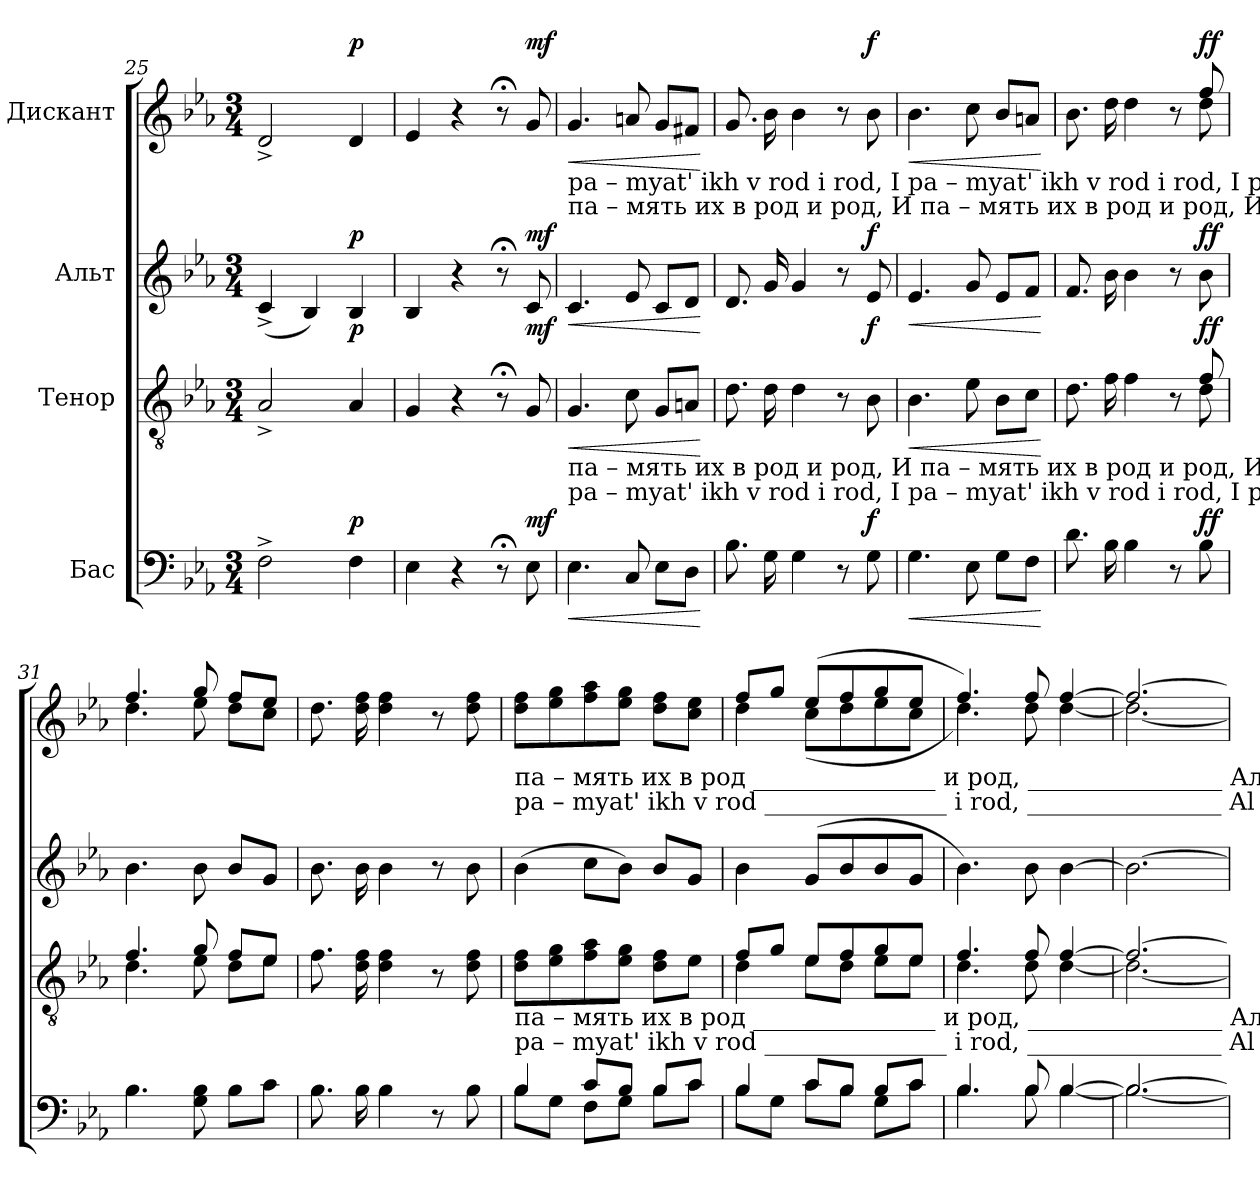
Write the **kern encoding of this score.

**kern	**dynam	**kern	**dynam	**kern	**dynam	**kern	**dynam
*part4	*part4	*part3	*part3	*part2	*part2	*part1	*part1
*staff4	*staff4	*staff3	*staff3	*staff2	*staff2	*staff1	*staff1
*I"Бас	*	*I"Тенор	*	*I"Альт	*	*I"Дискант	*
*clefF4	*	*clefGv2	*	*clefG2	*	*clefG2	*
*k[b-e-a-]	*	*k[b-e-a-]	*	*k[b-e-a-]	*	*k[b-e-a-]	*
*M3/4	*	*M3/4	*	*M3/4	*	*M3/4	*
=25	=25	=25	=25	=25	=25	=25	=25
2F^\	.	2A-^/	.	(4c^/	.	2d^/	.
.	.	.	.	4B-/)	.	.	.
!	!LO:DY:a	!	!LO:DY:a	!	!LO:DY:a	!	!LO:DY:a
4F\	p	4A-/	p	4B-/	p	4d/	p
=26	=26	=26	=26	=26	=26	=26	=26
4E-\	.	4G/	.	4B-/	.	4e-/	.
4r	.	4r	.	4r	.	4r	.
8r;<	.	8r;<	.	8r;<	.	8r;<	.
!	!LO:DY:a	!	!LO:DY:a	!	!LO:DY:a	!	!LO:DY:a
8E-\	mf	8G/	mf	8c/	mf	8g/	mf
!!LO:LB:g=z
=27	=27	=27	=27	=27	=27	=27	=27
!	!	!	!	!	!	!LO:TX:b:t=pa – myat'  ikh    v rod  i    rod,           I         pa – myat'  ikh  v rod  i   rod,          I         pa–myat' ikh  v rod  i   rod,        I	!
!	!	!	!	!	!	!LO:TX:b:t=па – мять  их      в род  и   род,         И        па – мять  их     в род  и  род,        И       па–мять их     в род  и  род,      И	!
!	!	!LO:TX:b:t=па – мять  их      в род  и   род,         И        па – мять  их     в род  и  род,        И       па–мять их     в род  и  род,      И	!	!	!	!	!
!	!	!LO:TX:b:t=pa – myat'  ikh    v rod  i    rod,           I         pa – myat'  ikh  v rod  i   rod,          I         pa–myat' ikh  v rod  i   rod,        I	!	!	!	!	!
!	!LO:HP:b	!	!LO:HP:b	!	!LO:HP:b	!	!LO:HP:b
4.E-\	<	4.G/	<	4.c/	<	4.g/	<
8C/	.	8c\	.	8e-/	.	8an/	.
8E-\L	.	8G/L	.	8c/L	.	8g/L	.
8D\J	.	8An/J	.	8d/J	.	8f#X/J	.
.	[	.	[	.	[	.	[
=28	=28	=28	=28	=28	=28	=28	=28
8.B-\	.	8.d\	.	8.d/	.	8.g/	.
16G\	.	16d\	.	16g/	.	16b-\	.
4G\	.	4d\	.	4g/	.	4b-\	.
8r	.	8r	.	8r	.	8r	.
!	!LO:DY:a	!	!LO:DY:a	!	!LO:DY:a	!	!LO:DY:a
8G\	f	8B-\	f	8e-/	f	8b-\	f
=29	=29	=29	=29	=29	=29	=29	=29
!	!LO:HP:b	!	!LO:HP:b	!	!LO:HP:b	!	!LO:HP:b
4.G\	<	4.B-\	<	4.e-/	<	4.b-\	<
8E-\	.	8e-\	.	8g/	.	8cc\	.
8G\L	.	8B-\L	.	8e-/L	.	8b-/L	.
8F\J	.	8c\J	.	8f/J	.	8an/J	.
.	[	.	[	.	[	.	[
=30	=30	=30	=30	=30	=30	=30	=30
*	*	*^	*	*	*	*^	*
8.d\	.	8.d\	2ryy	.	8.f/	.	8.b-\	2ryy	.
16B-\	.	16f\	.	.	16b-\	.	16dd\	.	.
4B-\	.	4f\	.	.	4b-\	.	4dd\	.	.
8r	.	8r	8ryy	.	8r	.	8r	8ryy	.
!	!LO:DY:a	!	!	!LO:DY:a	!	!LO:DY:a	!	!	!LO:DY:a
8B-\	ff	8f/	8d\	ff	8b-\	ff	8ff/	8dd\	ff
=31	=31	=31	=31	=31	=31	=31	=31	=31	=31
4.B-\	.	4.f/	4.d\	.	4.b-\	.	4.ff/	4.dd\	.
8G\ 8B-\	.	8g/	8e-\	.	8b-\	.	8gg/	8ee-\	.
8B-\L	.	8f/L	8d\L	.	8b-/L	.	8ff/L	8dd\L	.
8c\J	.	8e-/J	8e-\J	.	8g/J	.	8ee-/J	8cc\J	.
*	*	*v	*v	*	*	*	*v	*v	*
=32	=32	=32	=32	=32	=32	=32	=32
8.B-\	.	8.f\	.	8.b-\	.	8.dd\	.
16B-\	.	16d\ 16f\	.	16b-\	.	16dd\ 16ff\	.
4B-\	.	4d\ 4f\	.	4b-\	.	4dd\ 4ff\	.
8r	.	8r	.	8r	.	8r	.
8B-\	.	8d\ 8f\	.	8b-\	.	8dd\ 8ff\	.
!!LO:PB:g=z
=33	=33	=33	=33	=33	=33	=33	=33
*^	*	*	*	*	*	*	*
!	!	!	!	!	!	!	!LO:TX:b:t=па           –        мять     их     в род _______________      и     род, ________________              Ал –ли – лу –  и  – а, _________	!
!	!	!	!	!	!	!	!LO:TX:b:t=pa           –        myat'    ikh    v rod _______________      i      rod, ________________               Al  –  li  –  lu  –   i   – a, _________	!
!	!	!	!LO:TX:b:t=па           –        мять     их     в род _______________      и     род, ________________                                                                        Ал –ли –	!	!	!	!	!
!	!	!	!LO:TX:b:t=pa           –        myat'    ikh    v rod _______________      i      rod, ________________                                                                         Al  –  li   –	!	!	!	!	!
4B-/	8B-\L	.	8d\ 8f\L	.	(4b-\	.	8dd\ 8ff\L	.
.	8G\J	.	8e-\ 8g\	.	.	.	8ee-\ 8gg\	.
8c/L	8F\L	.	8f\ 8a-\	.	8cc\L	.	8ff\ 8aa-\	.
8B-/J	8G\J	.	8e-\ 8g\J	.	8b-\J)	.	8ee-\ 8gg\J	.
8B-/L	8B-\L	.	8d\ 8f\L	.	8b-/L	.	8dd\ 8ff\L	.
8c/J	8c\J	.	8e-\J	.	8g/J	.	8cc\ 8ee-\J	.
=34	=34	=34	=34	=34	=34	=34	=34	=34
*	*	*	*^	*	*	*	*^	*
4B-/	8B-\L	.	8f/L	4d\	.	4b-\	.	8ff/L	4dd\	.
.	8G\J	.	8g/J	.	.	.	.	8gg/J	.	.
8c/L	8c\L	.	8e-/L	8e-\L	.	(8g/L	.	(8ee-/L	(8cc\L	.
8B-/J	8B-\J	.	8f/	8d\J	.	8b-/	.	8ff/	8dd\	.
8B-/L	8G\L	.	8g/	8e-\L	.	8b-/	.	8gg/	8ee-\	.
8c/J	8c\J	.	8e-/J	8e-\J	.	8g/J	.	8ee-/J	8cc\J	.
=35	=35	=35	=35	=35	=35	=35	=35	=35	=35	=35
4.B-/	4.B-\	.	4.f/	4.d\	.	4.b-\)	.	4.ff/)	4.dd\)	.
8B-/	8B-\	.	8f/	8d\	.	8b-\	.	8ff/	8dd\	.
[4B-/	[4B-\	.	[4f/	[4d\	.	[4b-\	.	[4ff/	[4dd\	.
=36	=36	=36	=36	=36	=36	=36	=36	=36	=36	=36
2.B-/_	2.B-\_	.	2.f/_	2.d\_	.	2.b-\_	.	2.ff/_	2.dd\_	.
*v	*v	*	*	*	*	*	*	*v	*v	*
*	*	*v	*v	*	*	*	*	*
=	=	=	=	=	=	=	=
*-	*-	*-	*-	*-	*-	*-	*-
